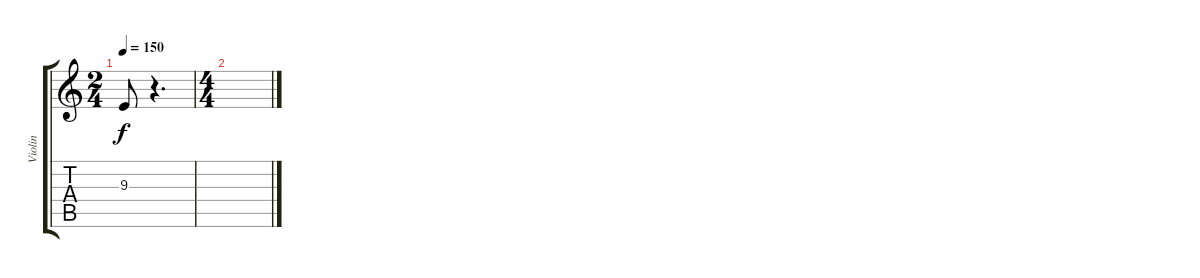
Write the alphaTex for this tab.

\track ("Violin" "Violin") {instrument violin}
\staff {score tabs}
\tuning (E4 B3 G3 D3 A2 E2) {hide}
\ts (2 4)
\tempo 150
\clef g2
\ks c
9.3.8{dy f} r.4{d} |
\ts (4 4)
